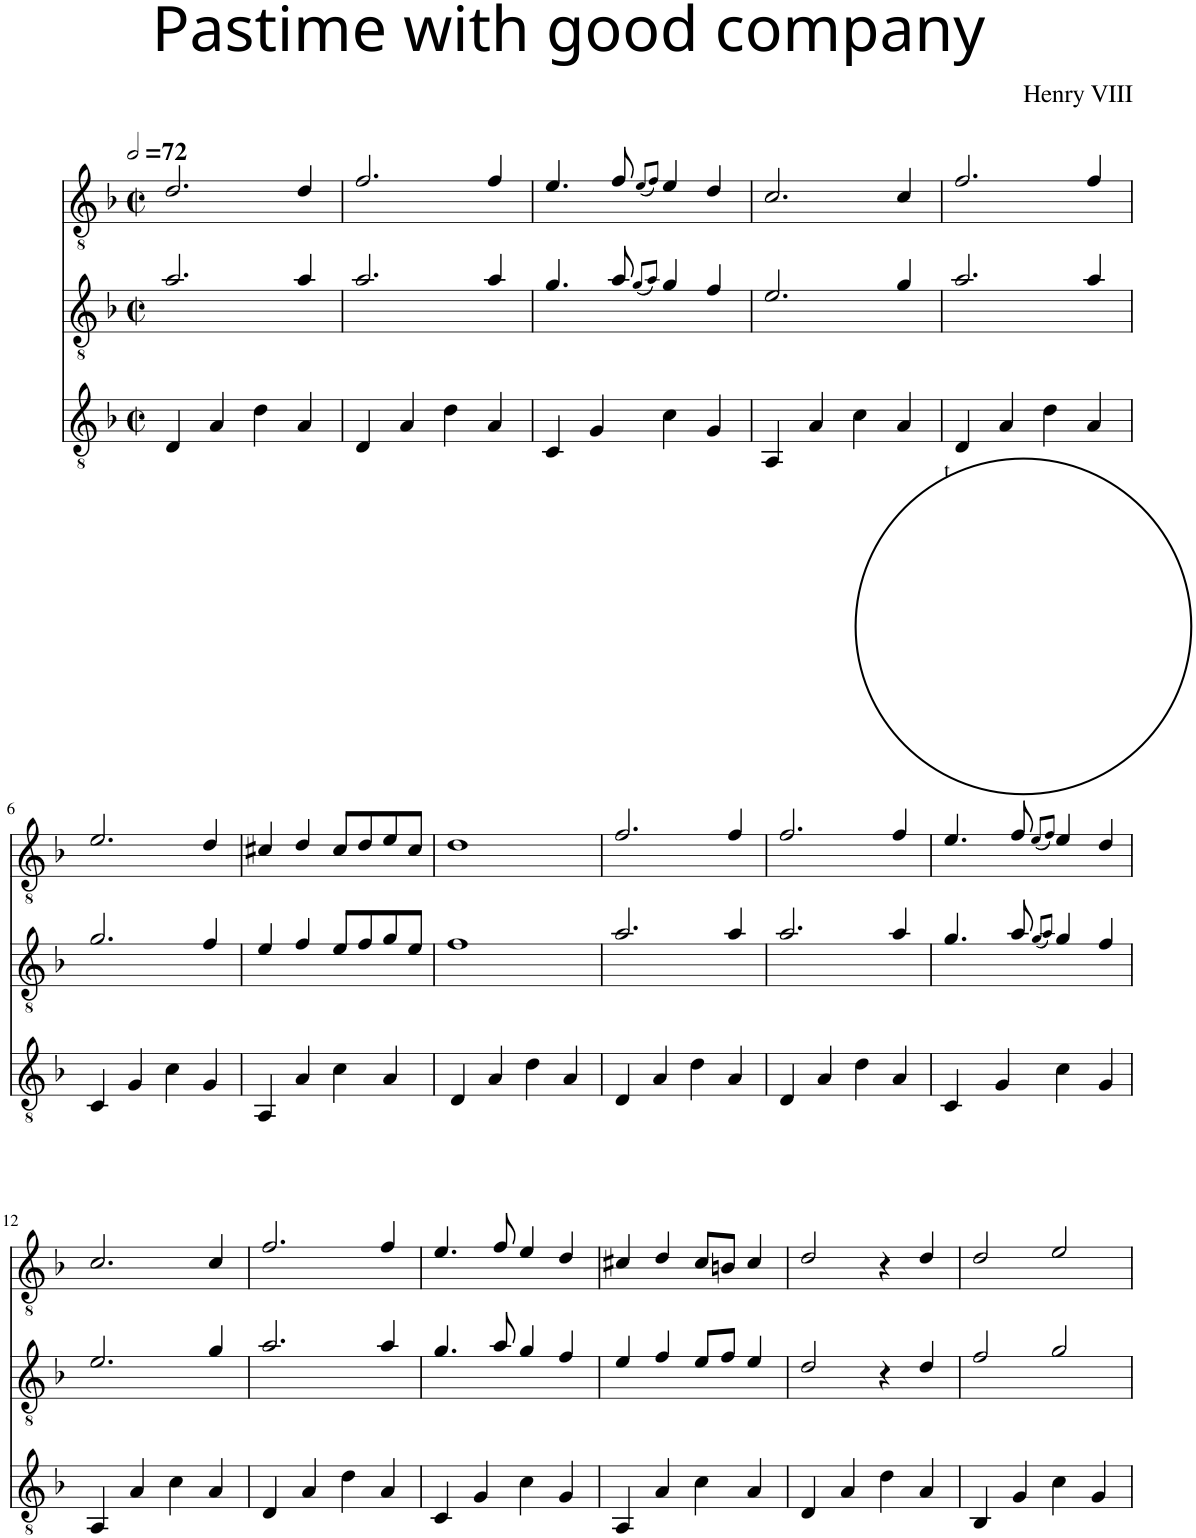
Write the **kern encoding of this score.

**kern	**kern	**kern
*part3	*part2	*part1
*staff3	*staff2	*staff1
*I"Classical Guitar	*I"Classical Guitar	*I"Classical Guitar
*clefGv2	*clefGv2	*clefGv2
*k[b-]	*k[b-]	*k[b-]
*M2/2	*M2/2	*M2/2
*met(c|)	*met(c|)	*met(c|)
*MM144	*MM144	*MM144
=1	=1	=1
4D/	2.a/	2.d/
4A/	.	.
4d\	.	.
4A/	4a/	4d/
=2	=2	=2
4D/	2.a/	2.f/
4A/	.	.
4d\	.	.
4A/	4a/	4f/
=3	=3	=3
4C/	4.g/	4.e/
4G/	.	.
.	8a/	8f/
.	(8qg/L	(8qe/L
.	8qa/J)	8qf/J)
4c\	4g/	4e/
4G/	4f/	4d/
=4	=4	=4
4AA/	2.e/	2.c/
4A/	.	.
4c\	.	.
4A/	4g/	4c/
=5	=5	=5
4D/	2.a/	2.f/
4A/	.	.
4d\	.	.
4A/	4a/	4f/
!!LO:LB:g=z
=6	=6	=6
4C/	2.g/	2.e/
4G/	.	.
4c\	.	.
4G/	4f/	4d/
=7	=7	=7
4AA/	4e/	4c#X/
4A/	4f/	4d/
4c\	8e/L	8c#/L
.	8f/	8d/
4A/	8g/	8e/
.	8e/J	8c#/J
=8	=8	=8
4D/	1f	1d
4A/	.	.
4d\	.	.
4A/	.	.
=9	=9	=9
4D/	2.a/	2.f/
4A/	.	.
4d\	.	.
4A/	4a/	4f/
=10	=10	=10
4D/	2.a/	2.f/
4A/	.	.
4d\	.	.
4A/	4a/	4f/
=11	=11	=11
!	!	!LO:TX:a:t=t
4C/	4.g/	4.e/
4G/	.	.
.	8a/	8f/
.	(8qg/L	(8qe/L
.	8qa/J)	8qf/J)
4c\	4g/	4e/
4G/	4f/	4d/
!!LO:LB:g=z
=12	=12	=12
4AA/	2.e/	2.c/
4A/	.	.
4c\	.	.
4A/	4g/	4c/
=13	=13	=13
4D/	2.a/	2.f/
4A/	.	.
4d\	.	.
4A/	4a/	4f/
=14	=14	=14
4C/	4.g/	4.e/
4G/	.	.
.	8a/	8f/
4c\	4g/	4e/
4G/	4f/	4d/
=15	=15	=15
4AA/	4e/	4c#X/
4A/	4f/	4d/
4c\	8e/L	8c#/L
.	8f/J	8Bn/J
4A/	4e/	4c#/
=16	=16	=16
4D/	2d/	2d/
4A/	.	.
4d\	4r	4r
4A/	4d/	4d/
=17	=17	=17
4BB-/	2f/	2d/
4G/	.	.
4c\	2g/	2e/
4G/	.	.
=	=	=
*-	*-	*-
